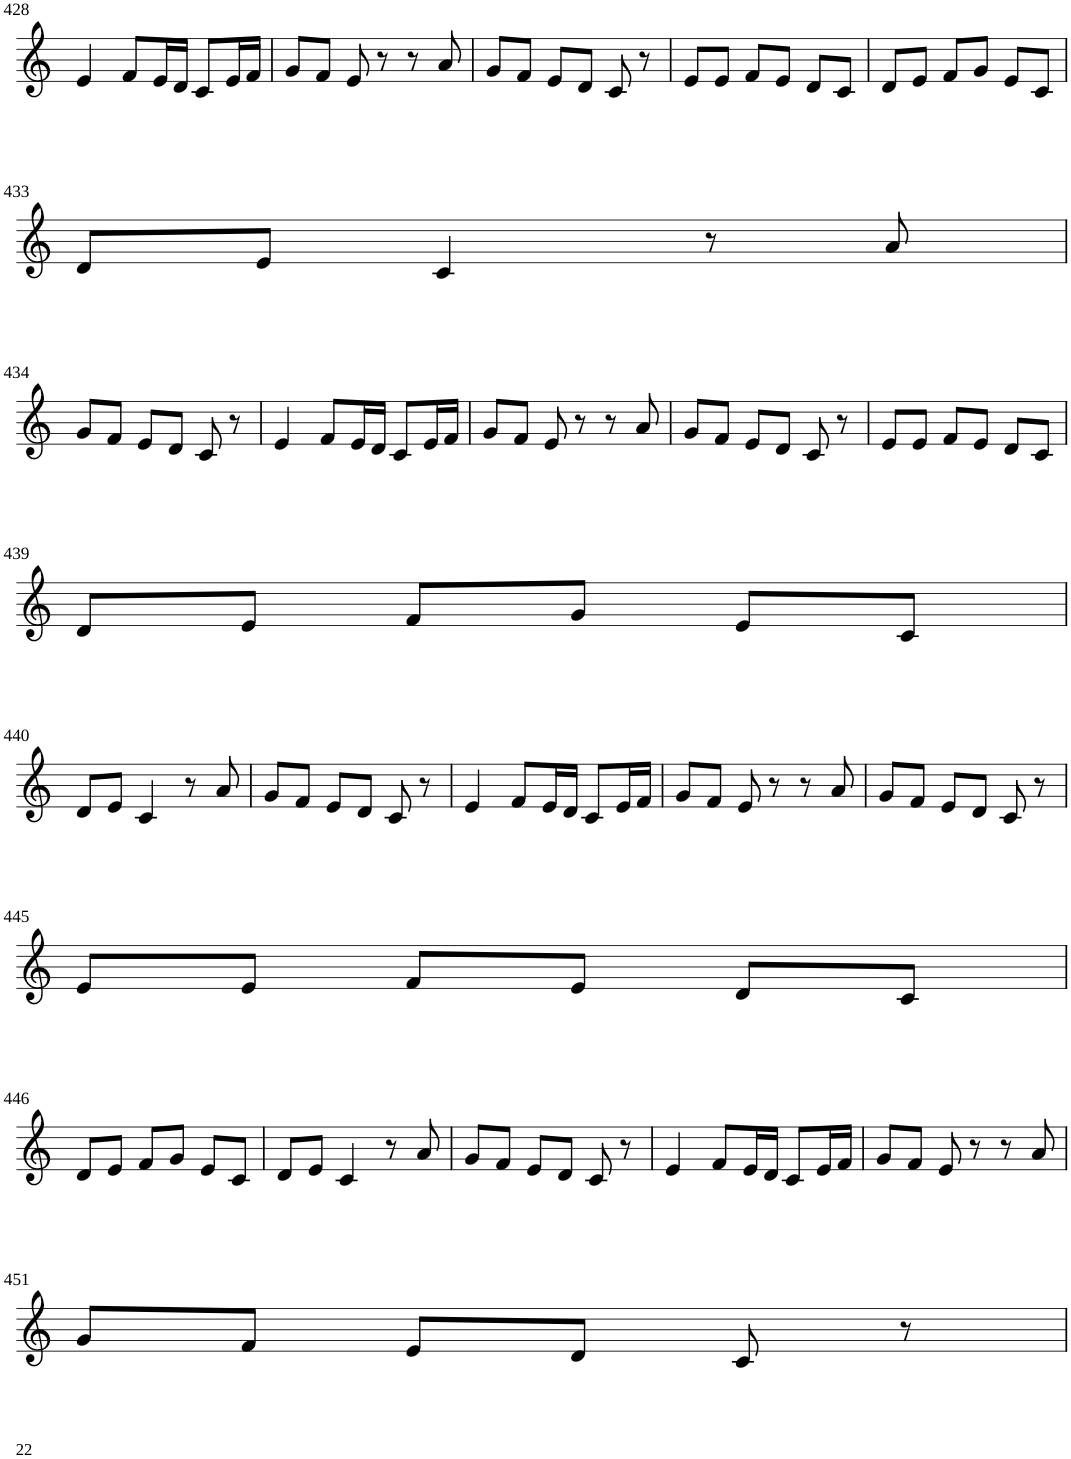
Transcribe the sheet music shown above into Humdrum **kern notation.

**kern
*part1
*staff1
*I"Violin
!!LO:PB:g=z
*clefG2
*k[]
*M3/4
=428
4e/
8f/L
16e/L
16d/JJ
8c/L
16e/L
16f/JJ
=429
8g/L
8f/J
8e/
8r
8r
8a/
=430
8g/L
8f/J
8e/L
8d/J
8c/
8r
=431
8e/L
8e/J
8f/L
8e/J
8d/L
8c/J
=432
8d/L
8e/J
8f/L
8g/J
8e/L
8c/J
!!LO:LB:g=z
=433
8d/L
8e/J
4c/
8r
8a/
!!LO:LB:g=z
=434
8g/L
8f/J
8e/L
8d/J
8c/
8r
=435
4e/
8f/L
16e/L
16d/JJ
8c/L
16e/L
16f/JJ
=436
8g/L
8f/J
8e/
8r
8r
8a/
=437
8g/L
8f/J
8e/L
8d/J
8c/
8r
=438
8e/L
8e/J
8f/L
8e/J
8d/L
8c/J
!!LO:LB:g=z
=439
8d/L
8e/J
8f/L
8g/J
8e/L
8c/J
!!LO:LB:g=z
=440
8d/L
8e/J
4c/
8r
8a/
=441
8g/L
8f/J
8e/L
8d/J
8c/
8r
=442
4e/
8f/L
16e/L
16d/JJ
8c/L
16e/L
16f/JJ
=443
8g/L
8f/J
8e/
8r
8r
8a/
=444
8g/L
8f/J
8e/L
8d/J
8c/
8r
!!LO:LB:g=z
=445
8e/L
8e/J
8f/L
8e/J
8d/L
8c/J
!!LO:LB:g=z
=446
8d/L
8e/J
8f/L
8g/J
8e/L
8c/J
=447
8d/L
8e/J
4c/
8r
8a/
=448
8g/L
8f/J
8e/L
8d/J
8c/
8r
=449
4e/
8f/L
16e/L
16d/JJ
8c/L
16e/L
16f/JJ
=450
8g/L
8f/J
8e/
8r
8r
8a/
!!LO:LB:g=z
=451
8g/L
8f/J
8e/L
8d/J
8c/
8r
=
*-
